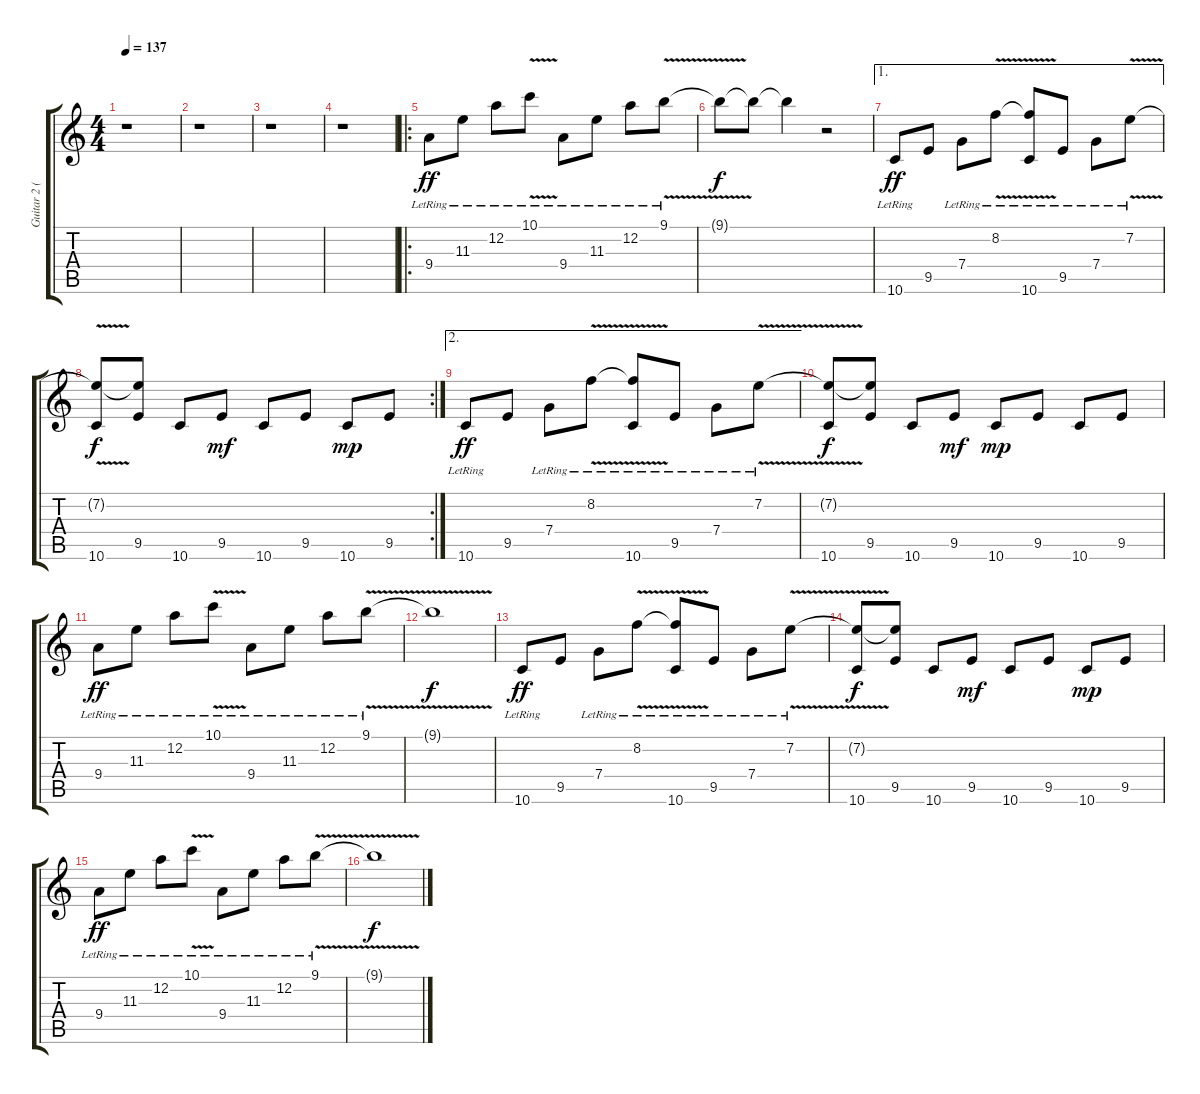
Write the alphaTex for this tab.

\track ("Guitar 2 (Clean)" "Guitar 2 (") {instrument electricguitarjazz}
\staff {score tabs}
\tuning (D4 A3 F3 C3 G2 D2) {hide}
\ts (4 4)
\tempo 137
\clef g2
\ks c
r.1{dy ff instrument electricguitarjazz} |
r.1 |
r.1 |
r.1 |
\ro
9.4{lr}.8 11.3{lr}.8 12.2{lr}.8 10.1{v lr}.8 9.4{lr}.8 11.3{lr}.8 12.2{lr}.8 9.1{v lr}.8 |
9.1{t}.8{dy f} 9.1{t}.8 9.1{t}.4 r.2 |
\ae 1
10.6{lr}.8{dy ff} 9.5.8 7.4{lr}.8 8.2{v lr}.8 (8.2{t} 10.6{lr}).8 9.5{lr}.8 7.4{lr}.8 7.2{v lr}.8 |
\rc 2
(7.2{t} 10.6).8{dy f} (7.2{t} 9.5).8 10.6.8 9.5.8{dy mf} 10.6.8 9.5.8 10.6.8{dy mp} 9.5.8 |
\ae 2
10.6{lr}.8{dy ff} 9.5.8 7.4{lr}.8 8.2{v lr}.8 (8.2{t} 10.6{lr}).8 9.5{lr}.8 7.4{lr}.8 7.2{v lr}.8 |
(7.2{t} 10.6).8{dy f} (7.2{t} 9.5).8 10.6.8 9.5.8{dy mf} 10.6.8{dy mp} 9.5.8 10.6.8 9.5.8 |
9.4{lr}.8{dy ff} 11.3{lr}.8 12.2{lr}.8 10.1{v lr}.8 9.4{lr}.8 11.3{lr}.8 12.2{lr}.8 9.1{v lr}.8 |
9.1{t}.1{dy f} |
10.6{lr}.8{dy ff} 9.5.8 7.4{lr}.8 8.2{v lr}.8 (8.2{t} 10.6{lr}).8 9.5{lr}.8 7.4{lr}.8 7.2{v lr}.8 |
(7.2{t} 10.6).8{dy f} (7.2{t} 9.5).8 10.6.8 9.5.8{dy mf} 10.6.8 9.5.8 10.6.8{dy mp} 9.5.8 |
9.4{lr}.8{dy ff} 11.3{lr}.8 12.2{lr}.8 10.1{v lr}.8 9.4{lr}.8 11.3{lr}.8 12.2{lr}.8 9.1{v lr}.8 |
9.1{t}.1{dy f}
